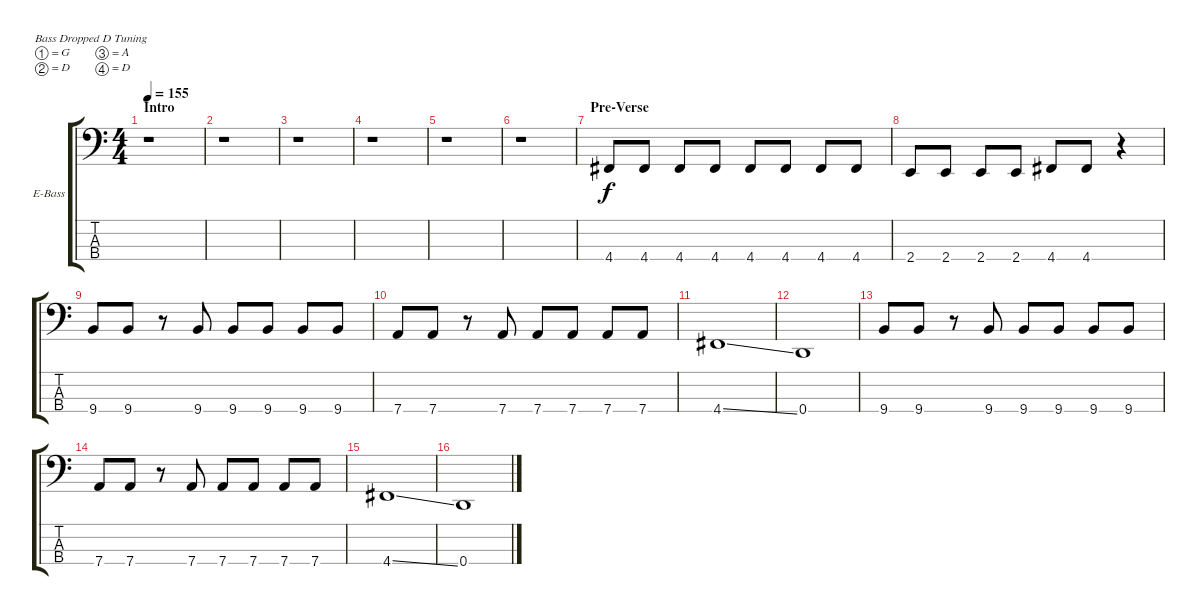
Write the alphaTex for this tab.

\bracketExtendMode groupsimilarinstruments
\firstSystemTrackNameOrientation horizontal
\otherSystemsTrackNameOrientation horizontal
\track ("Bass" "E-Bass") {instrument electricbassfinger}
\staff {score tabs}
\tuning (G2 D2 A1 D1)
\ts (4 4)
\section ("" "Intro")
\tempo 155
\clef f4
\ks c
r.1{dy f instrument electricbassfinger} |
r.1 |
r.1 |
r.1 |
r.1 |
r.1 |
\section ("" "Pre-Verse")
4.4.8 4.4.8 4.4.8 4.4.8 4.4.8 4.4.8 4.4.8 4.4.8 |
2.4.8 2.4.8 2.4.8 2.4.8 4.4.8 4.4.8 r.4 |
9.4.8 9.4.8 r.8 9.4.8 9.4.8 9.4.8 9.4.8 9.4.8 |
7.4.8 7.4.8 r.8 7.4.8 7.4.8 7.4.8 7.4.8 7.4.8 |
4.4{ss}.1 |
0.4.1 |
9.4.8 9.4.8 r.8 9.4.8 9.4.8 9.4.8 9.4.8 9.4.8 |
7.4.8 7.4.8 r.8 7.4.8 7.4.8 7.4.8 7.4.8 7.4.8 |
4.4{ss}.1 |
0.4.1
